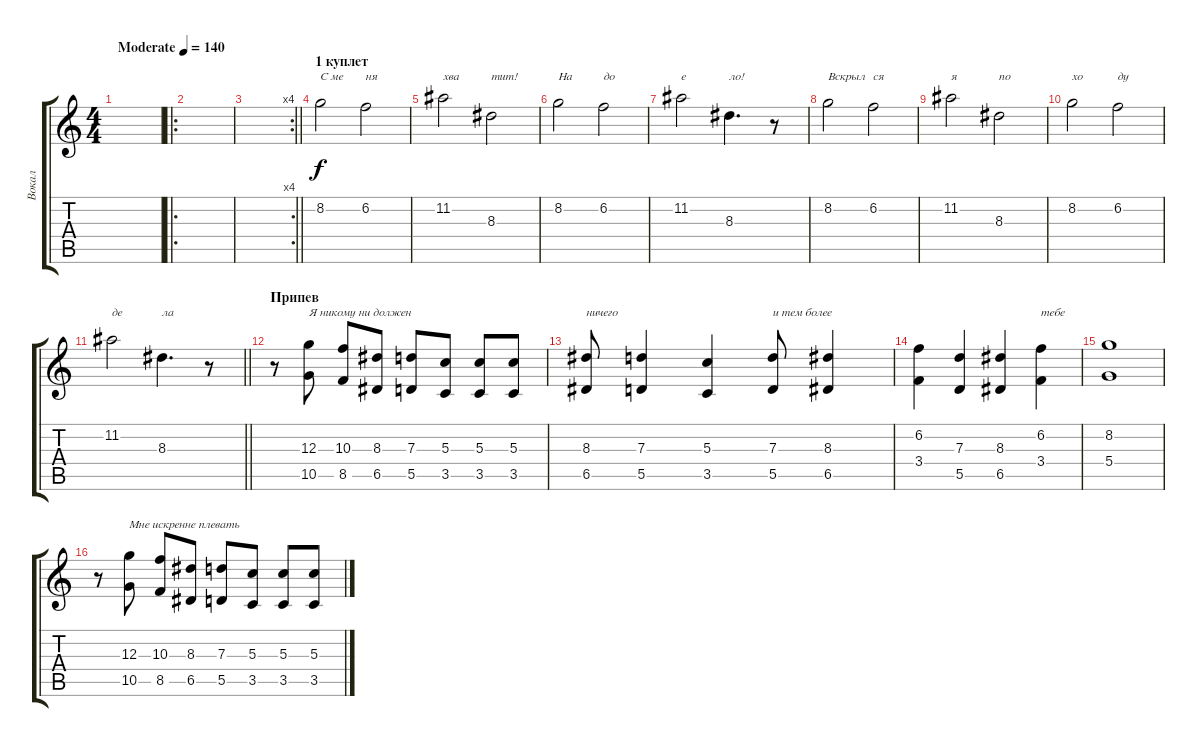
\track ("Вокал" "Вокал") {instrument distortionguitar}
\staff {score tabs}
\tuning (E4 B3 G3 D3 A2 E2) {hide}
\ts (4 4)
\tempo (140 "Moderate")
\clef g2
\ks c
|
\ro
|
\rc 4
\barLineRight lightlight
|
\section ("" "1 куплет")
8.2.2{txt "С ме"} 6.2.2{txt "ня"} |
11.2.2{txt "хва"} 8.3.2{txt "тит!"} |
8.2.2{txt "На"} 6.2.2{txt "до"} |
11.2.2{txt "е"} 8.3.4{d txt "ло!"} r.8 |
8.2.2{txt "Вскрыл"} 6.2.2{txt "ся"} |
11.2.2{txt "я"} 8.3.2{txt "по"} |
8.2.2{txt "хо"} 6.2.2{txt "ду"} |
\barLineRight lightlight
11.2.2{txt "де"} 8.3.4{d txt "ла"} r.8 |
\section ("" "Припев")
r.8 (12.3 10.5).8{txt "Я никому ни должен"} (10.3 8.5).8 (8.3 6.5).8 (7.3 5.5).8 (5.3 3.5).8 (5.3 3.5).8 (5.3 3.5).8 |
(8.3 6.5).8{txt "ничего"} (7.3 5.5).4 (5.3 3.5).4 (7.3 5.5).8{txt "и тем более"} (8.3 6.5).4 |
(6.2 3.4).4 (7.3 5.5).4 (8.3 6.5).4 (6.2 3.4).4{txt "тебе"} |
(8.2 5.4).1 |
r.8 (12.3 10.5).8{txt "Мне искренне плевать"} (10.3 8.5).8 (8.3 6.5).8 (7.3 5.5).8 (5.3 3.5).8 (5.3 3.5).8 (5.3 3.5).8
